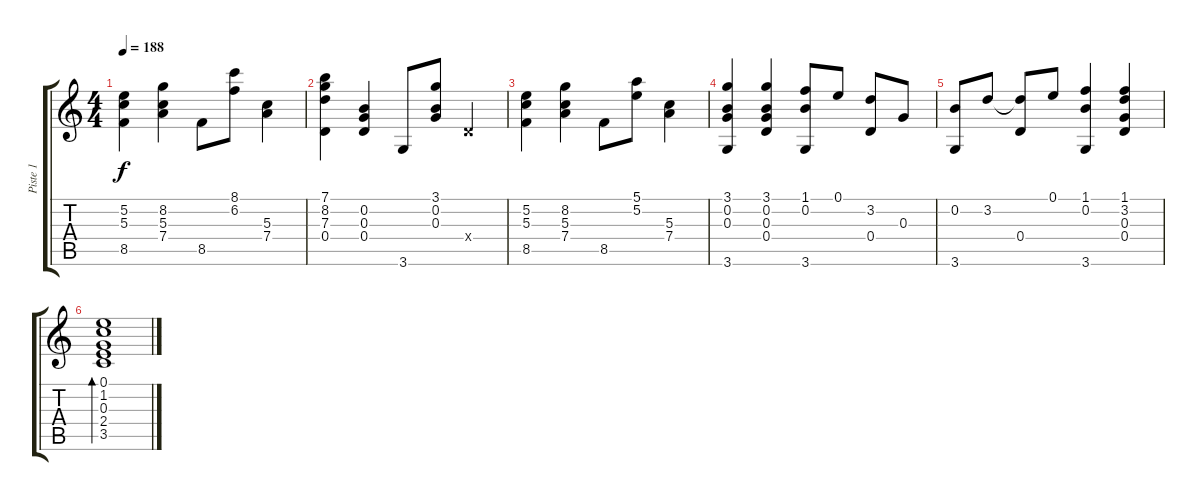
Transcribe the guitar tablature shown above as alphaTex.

\track ("Piste 1" "Piste 1") {instrument acousticguitarsteel}
\staff {score tabs}
\tuning (E4 B3 G3 D3 A2 E2) {hide}
\ts (4 4)
\tempo 188
\clef g2
\ks c
(5.2{t} 5.3{t} 8.5).4{dy f} (8.2 5.3 7.4).4 8.5.8 (8.1 6.2).8 (5.3 7.4).4 |
(7.1 8.2 7.3 0.4).4{beam split} (0.2 0.3 0.4).4{beam Up beam split} 3.6.8 (3.1 0.2 0.3).8{beam Up beam split} 0.4{x}.4 |
(5.2 5.3 8.5).4{beam split} (8.2 5.3 7.4).4{beam Down beam split} 8.5.8 (5.1 5.2).8{beam split} (5.3 7.4).4{beam Down} |
(3.1 0.2 0.3 3.6).4{beam Up} (3.1 0.2 0.3 0.4).4{beam Up beam split} (1.1 0.2 3.6).8 0.1.8 (3.2 0.4).8 0.3.8 |
(0.2 3.6).8 3.2.8 (3.2{t} 0.4).8 0.1.8{beam split} (1.1 0.2 3.6).4{beam Up beam split} (1.1 3.2 0.3 0.4).4{beam Up} |
(0.1 1.2 0.3 2.4 3.5).1{bd 240}
